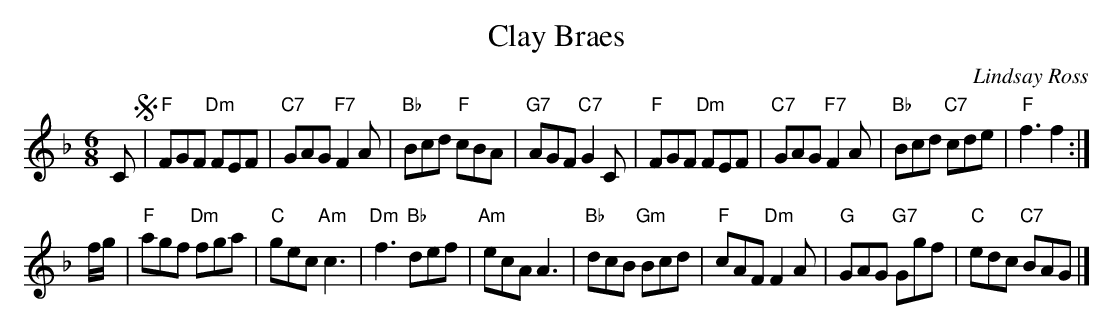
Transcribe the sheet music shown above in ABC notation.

X:1
T: Clay Braes
C: Lindsay Ross
M: 6/8
L: 1/8
K: F
C !segno!|\
"F"FGF "Dm"FEF | "C7"GAG "F7"F2A | "Bb"Bcd "F"cBA | "G7"AGF "C7"G2C |\
"F"FGF "Dm"FEF | "C7"GAG "F7"F2A | "Bb"Bcd "C7"cde | "F"f3 !Fine!f2 :|
f/g/ |\
"F"agf "Dm"fga | "C"gec "Am"c3 | "Dm"f3 "Bb"def | "Am"ecA A3 |\
"Bb"dcB "Gm"Bcd | "F"cAF "Dm"F2A | "G"GAG "G7"Ggf | "C"edc "C7"BA!d.S.!G |]
